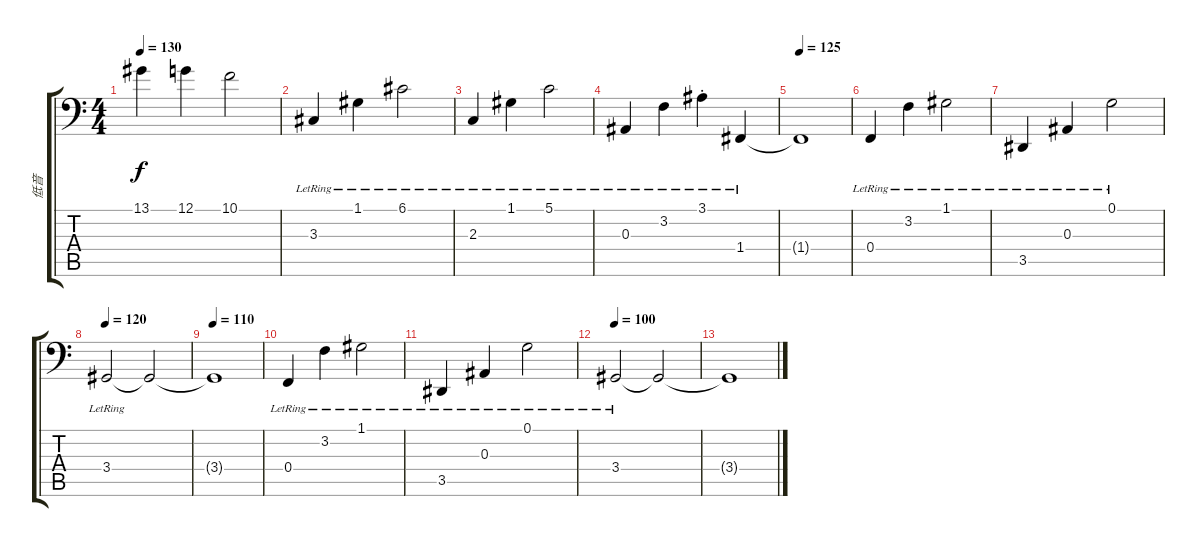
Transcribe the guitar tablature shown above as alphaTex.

\track ("低音" "低音") {instrument acousticgrandpiano}
\staff {score tabs}
\tuning (G3 D3 Bb2 F2 C2 G1) {hide}
\ts (4 4)
\tempo 130
\clef f4
\ks c
13.1.4{dy f} 12.1.4 10.1.2 |
3.3{lr}.4 1.1{lr}.4 6.1{lr}.2 |
2.3{lr}.4 1.1{lr}.4 5.1{lr}.2 |
0.3{lr}.4 3.2{lr}.4 3.1{st lr}.4 1.4{lr}.4 |
\tempo 125
1.4{t}.1 |
0.4{lr}.4 3.2{lr}.4 1.1{lr}.2 |
3.5{lr}.4 0.3{lr}.4 0.1{lr}.2 |
\tempo 120
3.4{lr}.2 3.4{t}.2 |
\tempo 110
3.4{t}.1 |
0.4{lr}.4 3.2{lr}.4 1.1{lr}.2 |
3.5{lr}.4 0.3{lr}.4 0.1{lr}.2 |
\tempo 100
3.4{lr}.2 3.4{t}.2 |
3.4{t}.1
